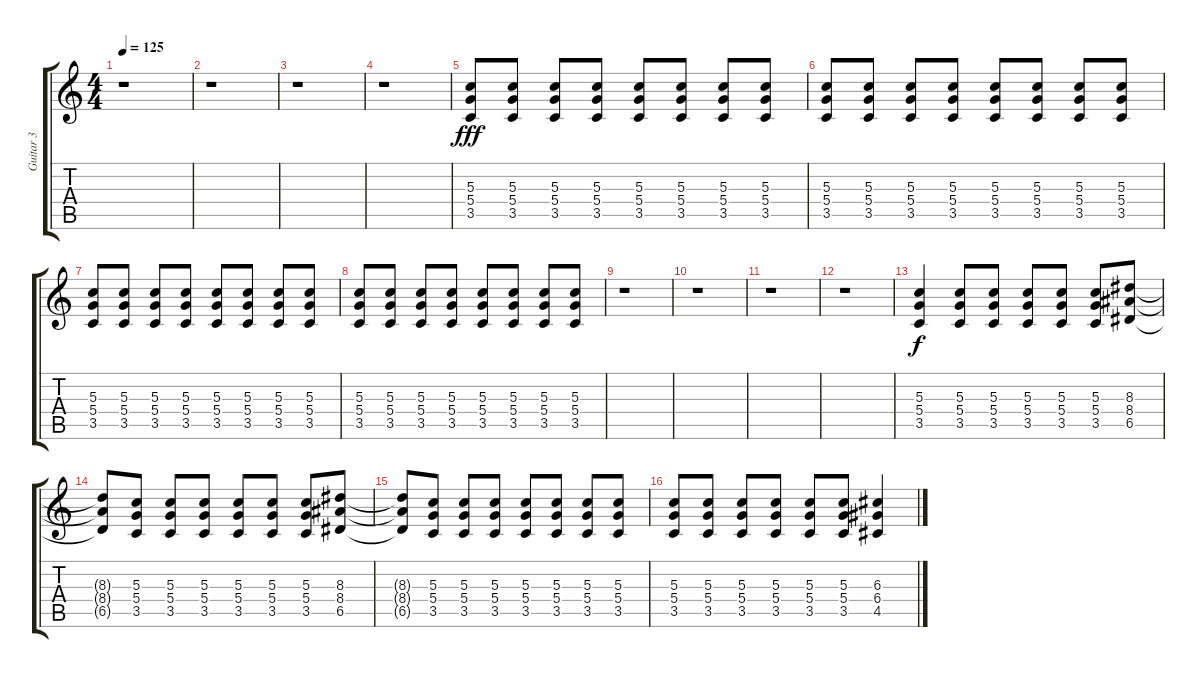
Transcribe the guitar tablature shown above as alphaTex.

\track ("Guitar 3" "Guitar 3") {instrument distortionguitar}
\staff {score tabs}
\tuning (E4 B3 G3 D3 A2 E2) {hide}
\ts (4 4)
\tempo 125
\clef g2
\ks c
r.1{dy fff} |
r.1 |
r.1 |
r.1 |
(5.3 5.4 3.5).8 (5.3 5.4 3.5).8 (5.3 5.4 3.5).8 (5.3 5.4 3.5).8 (5.3 5.4 3.5).8 (5.3 5.4 3.5).8 (5.3 5.4 3.5).8 (5.3 5.4 3.5).8 |
(5.3 5.4 3.5).8 (5.3 5.4 3.5).8 (5.3 5.4 3.5).8 (5.3 5.4 3.5).8 (5.3 5.4 3.5).8 (5.3 5.4 3.5).8 (5.3 5.4 3.5).8 (5.3 5.4 3.5).8 |
(5.3 5.4 3.5).8 (5.3 5.4 3.5).8 (5.3 5.4 3.5).8 (5.3 5.4 3.5).8 (5.3 5.4 3.5).8 (5.3 5.4 3.5).8 (5.3 5.4 3.5).8 (5.3 5.4 3.5).8 |
(5.3 5.4 3.5).8 (5.3 5.4 3.5).8 (5.3 5.4 3.5).8 (5.3 5.4 3.5).8 (5.3 5.4 3.5).8 (5.3 5.4 3.5).8 (5.3 5.4 3.5).8 (5.3 5.4 3.5).8 |
r.1 |
r.1 |
r.1 |
r.1 |
(5.3 5.4 3.5).4{dy f} (5.3 5.4 3.5).8 (5.3 5.4 3.5).8 (5.3 5.4 3.5).8 (5.3 5.4 3.5).8 (5.3 5.4 3.5).8 (8.3 8.4 6.5).8 |
(8.3{t} 8.4{t} 6.5{t}).8 (5.3 5.4 3.5).8 (5.3 5.4 3.5).8 (5.3 5.4 3.5).8 (5.3 5.4 3.5).8 (5.3 5.4 3.5).8 (5.3 5.4 3.5).8 (8.3 8.4 6.5).8 |
(8.3{t} 8.4{t} 6.5{t}).8 (5.3 5.4 3.5).8 (5.3 5.4 3.5).8 (5.3 5.4 3.5).8 (5.3 5.4 3.5).8 (5.3 5.4 3.5).8 (5.3 5.4 3.5).8 (5.3 5.4 3.5).8 |
(5.3 5.4 3.5).8 (5.3 5.4 3.5).8 (5.3 5.4 3.5).8 (5.3 5.4 3.5).8 (5.3 5.4 3.5).8 (5.3 5.4 3.5).8 (6.3 6.4 4.5).4
